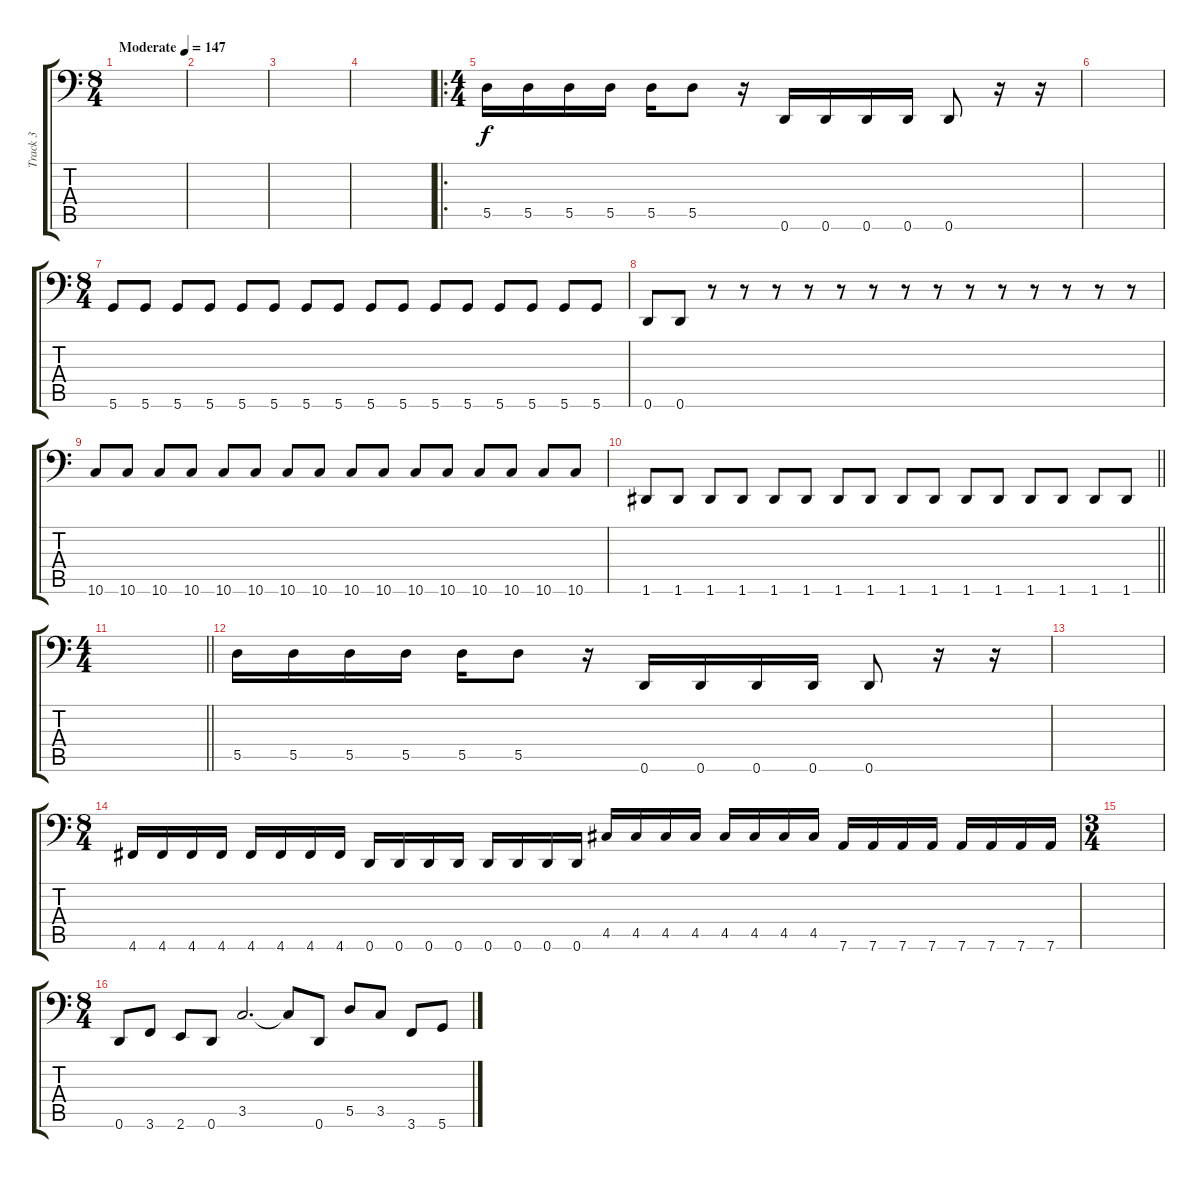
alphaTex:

\track ("Track 3" "Track 3") {instrument electricbasspick}
\staff {score tabs}
\tuning (E3 B2 G2 D2 A1 D1) {hide}
\ts (8 4)
\tempo (147 "Moderate")
\clef f4
\ks c
|
|
|
|
\ro
\ts (4 4)
5.5.16 5.5.16 5.5.16 5.5.16 5.5.16 5.5.8 r.16 0.6.16 0.6.16 0.6.16 0.6.16 0.6.8 r.16 r.16 |
|
\ts (8 4)
5.6.8 5.6.8 5.6.8 5.6.8 5.6.8 5.6.8 5.6.8 5.6.8 5.6.8 5.6.8 5.6.8 5.6.8 5.6.8 5.6.8 5.6.8 5.6.8 |
0.6.8 0.6.8 r.8 r.8 r.8 r.8 r.8 r.8 r.8 r.8 r.8 r.8 r.8 r.8 r.8 r.8 |
10.6.8 10.6.8 10.6.8 10.6.8 10.6.8 10.6.8 10.6.8 10.6.8 10.6.8 10.6.8 10.6.8 10.6.8 10.6.8 10.6.8 10.6.8 10.6.8 |
\barLineRight lightlight
1.6.8 1.6.8 1.6.8 1.6.8 1.6.8 1.6.8 1.6.8 1.6.8 1.6.8 1.6.8 1.6.8 1.6.8 1.6.8 1.6.8 1.6.8 1.6.8 |
\ts (4 4)
\barLineRight lightlight
|
5.5.16 5.5.16 5.5.16 5.5.16 5.5.16 5.5.8 r.16 0.6.16 0.6.16 0.6.16 0.6.16 0.6.8 r.16 r.16 |
|
\ts (8 4)
4.6.16 4.6.16 4.6.16 4.6.16 4.6.16 4.6.16 4.6.16 4.6.16 0.6.16 0.6.16 0.6.16 0.6.16 0.6.16 0.6.16 0.6.16 0.6.16 4.5.16 4.5.16 4.5.16 4.5.16 4.5.16 4.5.16 4.5.16 4.5.16 7.6.16 7.6.16 7.6.16 7.6.16 7.6.16 7.6.16 7.6.16 7.6.16 |
\ts (3 4)
|
\ts (8 4)
0.6.8 3.6.8 2.6.8 0.6.8 3.5.2{d} 3.5{t}.8 0.6.8 5.5.8 3.5.8 3.6.8 5.6.8
